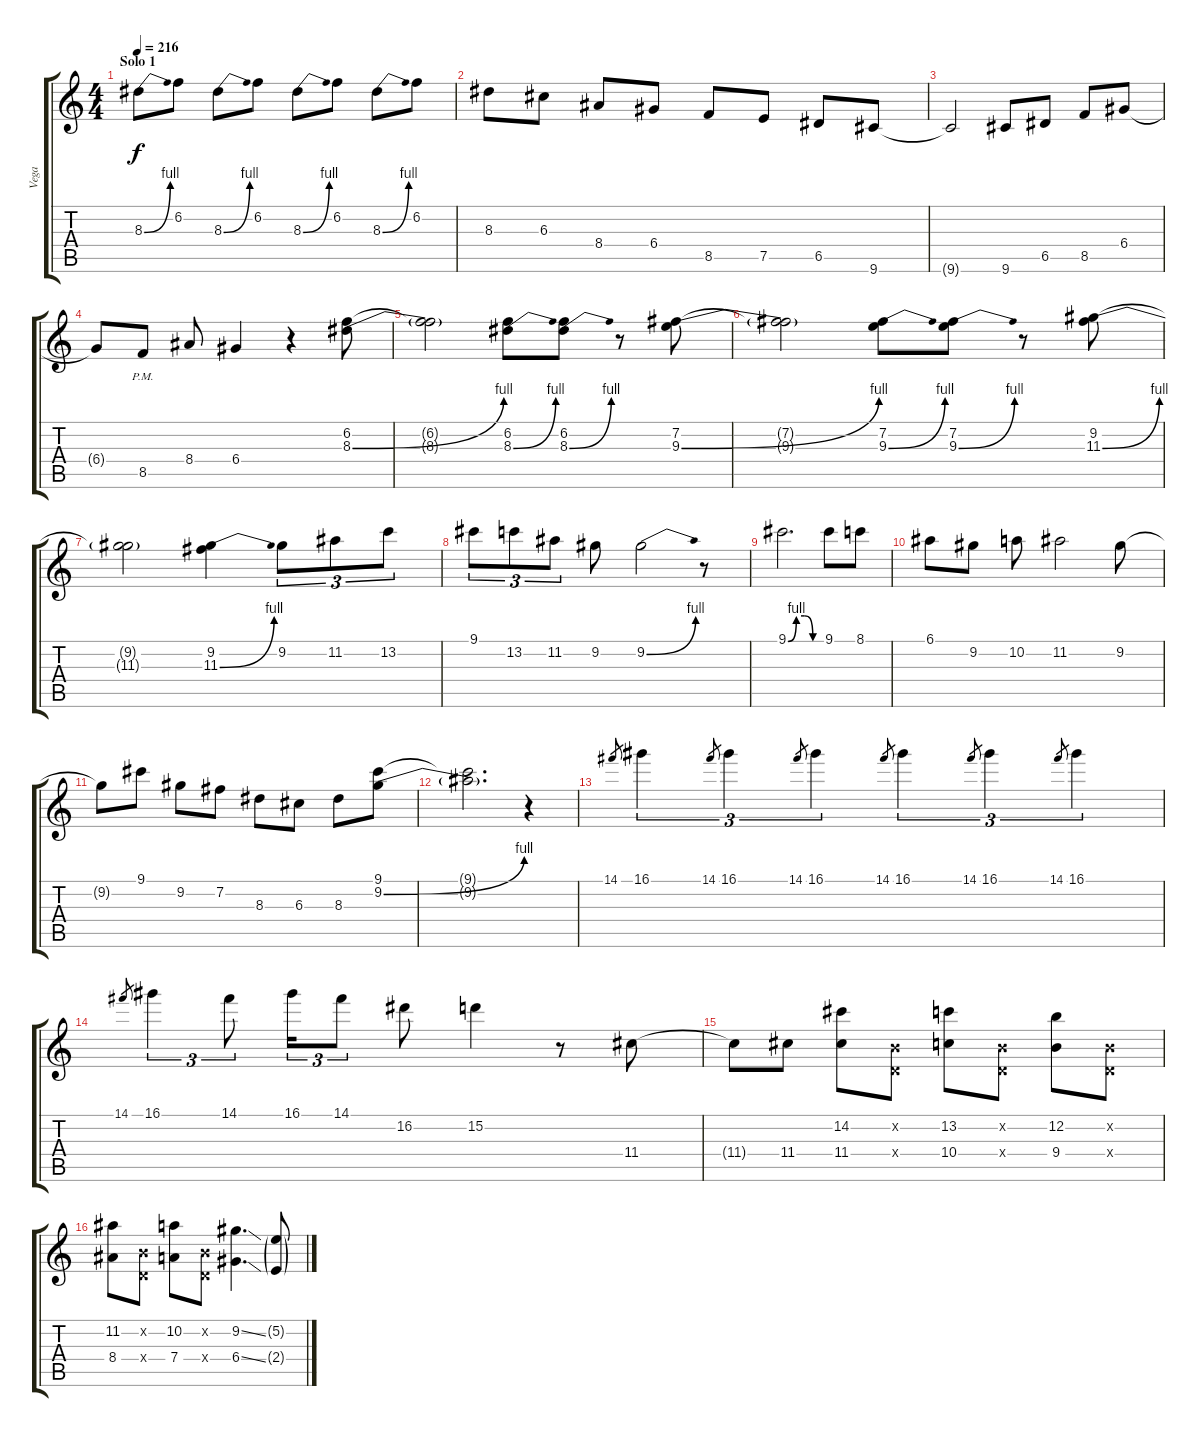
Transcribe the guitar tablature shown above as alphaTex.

\track ("Vega" "Vega") {instrument overdrivenguitar}
\staff {score tabs}
\tuning (E4 B3 G3 D3 A2 E2) {hide}
\ts (4 4)
\section ("" "Solo 1")
\tempo 216
\clef g2
\ks c
8.3{be (bend 0 0 60 4)}.8{dy f} 6.2.8 8.3{be (bend 0 0 60 4)}.8 6.2.8 8.3{be (bend 0 0 60 4)}.8 6.2.8 8.3{be (bend 0 0 60 4)}.8 6.2.8 |
8.3.8 6.3.8 8.4.8 6.4.8 8.5.8 7.5.8 6.5.8 9.6.8 |
9.6{t}.2 9.6.8 6.5.8 8.5.8 6.4.8 |
6.4{t}.8 8.5{pm}.8 8.4.8 6.4.4 r.4 (6.2 8.3{be (bend 0 0 60 4)}).8 |
(6.2{t} 8.3{t}).2 (6.2 8.3{be (bend 0 0 60 4)}).8 (6.2 8.3{be (bend 0 0 60 4)}).8 r.8 (7.2 9.3{be (bend 0 0 60 4)}).8 |
(7.2{t} 9.3{t}).2 (7.2 9.3{be (bend 0 0 60 4)}).8 (7.2 9.3{be (bend 0 0 60 4)}).8 r.8 (9.2 11.3{be (bend 0 0 60 4)}).8 |
(9.2{t} 11.3{t}).2 (9.2 11.3{be (bend 0 0 60 4)}).4 9.2.8{tu (3 2)} 11.2.8{tu (3 2)} 13.2.8{tu (3 2)} |
9.1.8{tu (3 2)} 13.2.8{tu (3 2)} 11.2.8{tu (3 2)} 9.2.8 9.2{be (bend 0 0 60 4)}.2 r.8 |
9.1{be (custom 0 0 15 4 30 4 45 0 60 0)}.2{d} 9.1.8 8.1.8 |
6.1.8 9.2.8 10.2.8 11.2.2 9.2.8 |
9.2{t}.8 9.1.8 9.2.8 7.2.8 8.3.8 6.3.8 8.3.8 (9.1 9.2{be (bend 0 0 60 4)}).8 |
(9.1{t} 9.2{t}).2{d} r.4 |
14.1.8{gr} 16.1.4{tu (3 2)} 14.1.8{gr} 16.1.4{tu (3 2)} 14.1.8{gr} 16.1.4{tu (3 2)} 14.1.8{gr} 16.1.4{tu (3 2)} 14.1.8{gr} 16.1.4{tu (3 2)} 14.1.8{gr} 16.1.4{tu (3 2)} |
14.1.8{gr} 16.1.4{tu (3 2)} 14.1.8{tu (3 2)} 16.1.16{tu (3 2)} 14.1.8{tu (3 2)} 16.2.8 15.2.4 r.8 11.4.8 |
11.4{t}.8 11.4.8 (14.2 11.4).8 (0.2{x} 0.4{x}).8 (13.2 10.4).8 (0.2{x} 0.4{x}).8 (12.2 9.4).8 (0.2{x} 0.4{x}).8 |
(11.2 8.4).8 (0.2{x} 0.4{x}).8 (10.2 7.4).8 (0.2{x} 0.4{x}).8 (9.2{ss} 6.4{ss}).4{d} (5.2{g} 2.4{g}).8
